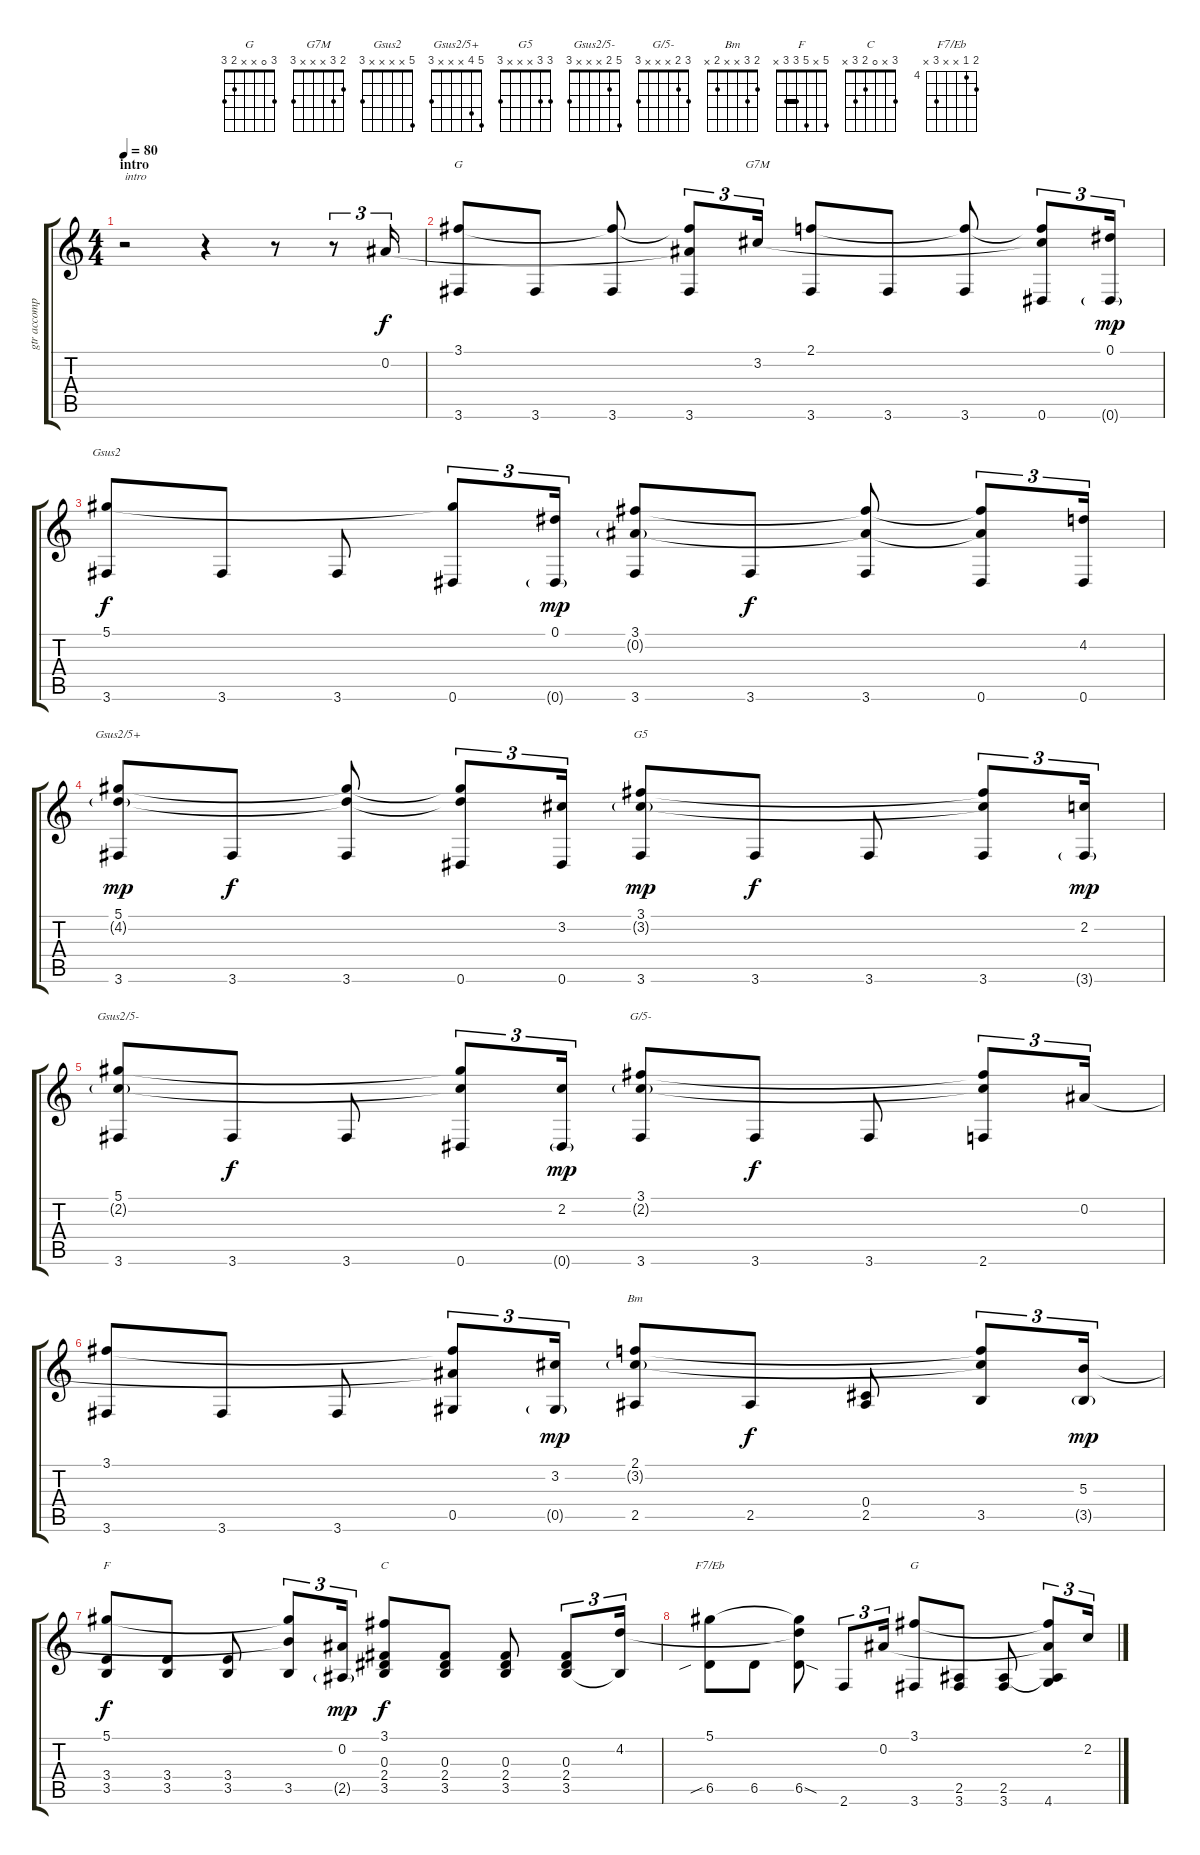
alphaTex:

\track ("gtr accompagnement" "gtr accomp") {instrument acousticguitarnylon}
\staff {score tabs}
\tuning (Eb4 Bb3 Gb3 Db3 Ab2 Eb2) {hide}
\chord ("G" 3 0 x x x 3)
\chord ("G7M" 2 3 x x x 3)
\chord ("Gsus2" 5 x x x x 3)
\chord ("Gsus2/5+" 5 4 x x x 3)
\chord ("G5" 3 3 x x x 3)
\chord ("Gsus2/5-" 5 2 x x x 3)
\chord ("G/5-" 3 2 x x x 3)
\chord ("Bm" 2 3 x x 2 x)
\chord ("F" 5 x 5 3 3 x) {barre 3}
\chord ("C" 3 x 0 2 3 x)
\chord ("F7/Eb" 5 4 x x 6 x) {firstfret 4}
\chord ("G" 3 0 x x 2 3)
\ts (4 4)
\section ("" "intro")
\tempo 80
\clef g2
\ks c
r.2{txt "intro" dy f instrument acousticguitarnylon} r.4 r.8 r.8{tu (3 2)} 0.2.16{tu (3 2)} |
(3.1 3.6).8{ch "G"} 3.6.8 (3.1{t} 3.6).8 (3.1{t} 0.2{t} 3.6).8{tu (3 2)} 3.2.16{tu (3 2) ch "G7M"} (2.1 3.6).8 3.6.8 (2.1{t} 3.6).8 (2.1{t} 3.2{t} 0.6).8{tu (3 2)} (0.1 0.6{g}).16{tu (3 2) dy mp} |
(5.1 3.6).8{ch "Gsus2" dy f} 3.6.8 3.6.8 (5.1{t} 0.6).8{tu (3 2)} (0.1 0.6{g}).16{tu (3 2) dy mp} (3.1 0.2{g} 3.6).8 3.6.8{dy f} (3.1{t} 0.2{t} 3.6).8 (3.1{t} 0.2{t} 0.6).8{tu (3 2)} (4.2 0.6).16{tu (3 2)} |
(5.1 4.2{g} 3.6).8{ch "Gsus2/5+" dy mp} 3.6.8{dy f} (5.1{t} 4.2{t} 3.6).8 (5.1{t} 4.2{t} 0.6).8{tu (3 2)} (3.2 0.6).16{tu (3 2)} (3.1 3.2{g} 3.6).8{ch "G5" dy mp} 3.6.8{dy f} 3.6.8 (3.1{t} 3.2{t} 3.6).8{tu (3 2)} (2.2 3.6{g}).16{tu (3 2) dy mp} |
(5.1 2.2{g} 3.6).8{ch "Gsus2/5-"} 3.6.8{dy f} 3.6.8 (5.1{t} 2.2{t} 0.6).8{tu (3 2)} (2.2 0.6{g}).16{tu (3 2) dy mp} (3.1 2.2{g} 3.6).8{ch "G/5-"} 3.6.8{dy f} 3.6.8 (3.1{t} 2.2{t} 2.6).8{tu (3 2)} 0.2.16{tu (3 2)} |
(3.1 3.6).8 3.6.8 3.6.8 (3.1{t} 0.2{t} 0.5).8{tu (3 2)} (3.2 0.5{g}).16{tu (3 2) dy mp} (2.1 3.2{g} 2.5).8{ch "Bm"} 2.5.8{dy f} (0.4 2.5).8 (2.1{t} 3.2{t} 3.5).8{tu (3 2)} (5.3 3.5{g}).16{tu (3 2) dy mp} |
(5.1 3.4 3.5).8{ch "F" dy f} (3.4 3.5).8 (3.4 3.5).8 (5.1{t} 5.3{t} 3.5).8{tu (3 2)} (0.2 2.5{g}).16{tu (3 2) dy mp} (3.1 0.3 2.4 3.5).8{ch "C" dy f} (0.3 2.4 3.5).8 (0.3 2.4 3.5).8 (0.3 2.4 3.5).8{tu (3 2)} (4.2 3.5{t}).16{tu (3 2)} |
(5.1 6.5{sib}).8{ch "F7/Eb"} 6.5.8 (5.1{t} 4.2{t} 6.5{sod}).8 2.6.8{tu (3 2)} 0.2.16{tu (3 2)} (3.1 3.6).8{ch "G"} (2.5 3.6).8 (2.5 3.6).8 (3.1{t} 0.2{t} 2.5{t} 4.6).8{tu (3 2)} 2.2.16{tu (3 2)}
